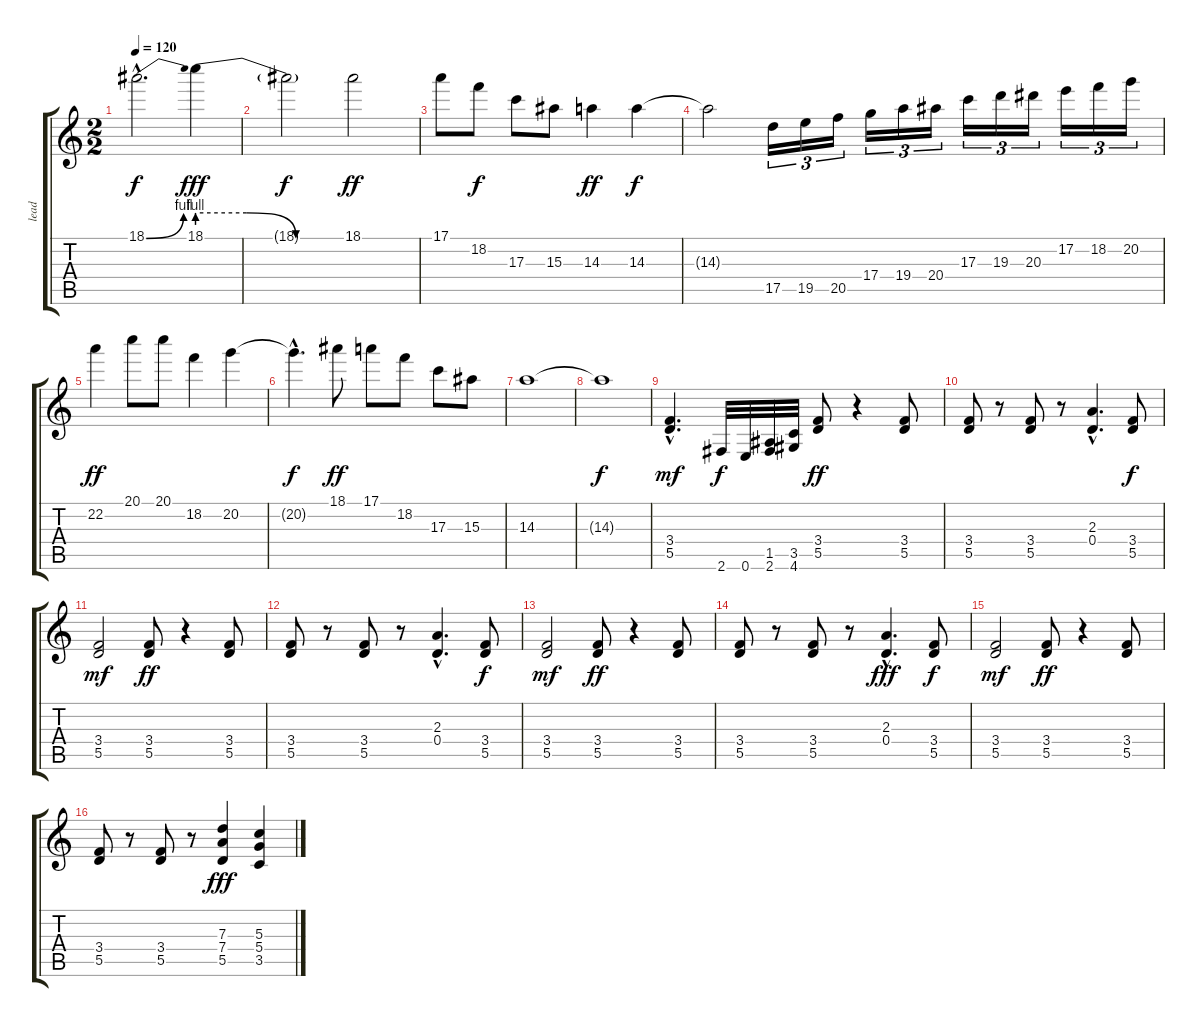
\track ("lead" "lead") {instrument distortionguitar}
\staff {score tabs}
\tuning (E4 B3 G3 D3 A2 E2) {hide}
\ts (2 2)
\tempo 120
\clef g2
\ks c
18.1{be (bend 0 0 60 4) hac}.2{d dy f} 18.1{be (custom 0 4 20 4 40 0 60 0)}.4{dy fff} |
18.1{t}.2{dy f} 18.1.2{dy ff} |
17.1.8 18.2.8{dy f} 17.3.8 15.3.8 14.3.4{dy ff} 14.3.4{dy f} |
14.3{t}.2 17.5.16{tu (3 2)} 19.5.16{tu (3 2)} 20.5.16{tu (3 2)} 17.4.16{tu (3 2)} 19.4.16{tu (3 2)} 20.4.16{tu (3 2)} 17.3.16{tu (3 2)} 19.3.16{tu (3 2)} 20.3.16{tu (3 2)} 17.2.16{tu (3 2)} 18.2.16{tu (3 2)} 20.2.16{tu (3 2)} |
22.2.4{dy ff} 20.1.8 20.1.8 18.2.4 20.2.4 |
20.2{hac t}.4{d dy f} 18.1.8{dy ff} 17.1.8 18.2.8 17.3.8 15.3.8 |
14.3.1 |
14.3{t}.1{dy f} |
(3.4{hac} 5.5{hac}).4{d dy mf volume 7 balance 16} 2.6.32{dy f} 0.6.32 (1.5 2.6).32 (3.5 4.6).32 (3.4 5.5).8{dy ff} r.4 (3.4 5.5).8 |
(3.4 5.5).8 r.8 (3.4 5.5).8 r.8 (2.3{hac} 0.4{hac}).4{d} (3.4 5.5).8{dy f} |
(3.4 5.5).2{dy mf} (3.4 5.5).8{dy ff} r.4 (3.4 5.5).8 |
(3.4 5.5).8 r.8 (3.4 5.5).8 r.8 (2.3{hac} 0.4{hac}).4{d} (3.4 5.5).8{dy f} |
(3.4 5.5).2{dy mf} (3.4 5.5).8{dy ff} r.4 (3.4 5.5).8 |
(3.4 5.5).8 r.8 (3.4 5.5).8 r.8 (2.3{hac} 0.4{hac}).4{d dy fff} (3.4 5.5).8{dy f} |
(3.4 5.5).2{dy mf} (3.4 5.5).8{dy ff} r.4 (3.4 5.5).8 |
(3.4 5.5).8 r.8 (3.4 5.5).8 r.8 (7.3 7.4 5.5).4{dy fff} (5.3 5.4 3.5).4
